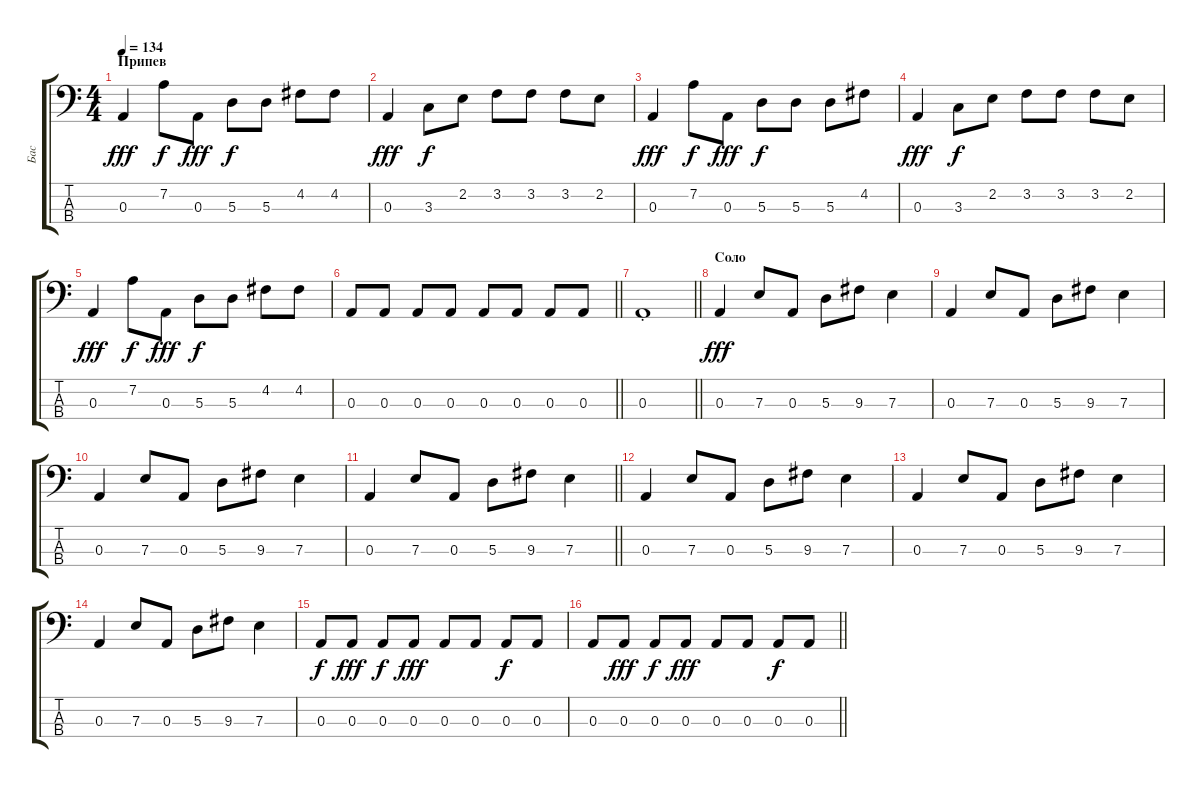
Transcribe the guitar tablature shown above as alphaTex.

\track ("Бас" "Бас") {instrument electricbassfinger}
\staff {score tabs}
\tuning (G2 D2 A1 E1) {hide}
\ts (4 4)
\section ("" "Припев")
\tempo 134
\clef f4
\ks c
0.3.4{dy fff} 7.2.8{dy f} 0.3.8{dy fff} 5.3.8{dy f} 5.3.8 4.2.8 4.2.8 |
0.3.4{dy fff} 3.3.8{dy f} 2.2.8 3.2.8 3.2.8 3.2.8 2.2.8 |
0.3.4{dy fff} 7.2.8{dy f} 0.3.8{dy fff} 5.3.8{dy f} 5.3.8 5.3.8 4.2.8 |
0.3.4{dy fff} 3.3.8{dy f} 2.2.8 3.2.8 3.2.8 3.2.8 2.2.8 |
0.3.4{dy fff} 7.2.8{dy f} 0.3.8{dy fff} 5.3.8{dy f} 5.3.8 4.2.8 4.2.8 |
\barLineRight lightlight
0.3.8 0.3.8 0.3.8 0.3.8 0.3.8 0.3.8 0.3.8 0.3.8 |
\barLineRight lightlight
0.3{st}.1 |
\section ("" "Соло")
0.3.4{dy fff} 7.3.8 0.3.8 5.3.8 9.3.8 7.3.4 |
0.3.4 7.3.8 0.3.8 5.3.8 9.3.8 7.3.4 |
0.3.4 7.3.8 0.3.8 5.3.8 9.3.8 7.3.4 |
\barLineRight lightlight
0.3.4 7.3.8 0.3.8 5.3.8 9.3.8 7.3.4 |
0.3.4 7.3.8 0.3.8 5.3.8 9.3.8 7.3.4 |
0.3.4 7.3.8 0.3.8 5.3.8 9.3.8 7.3.4 |
0.3.4 7.3.8 0.3.8 5.3.8 9.3.8 7.3.4 |
0.3.8{dy f} 0.3.8{dy fff} 0.3.8{dy f} 0.3.8{dy fff} 0.3.8 0.3.8 0.3.8{dy f} 0.3.8 |
\barLineRight lightlight
0.3.8 0.3.8{dy fff} 0.3.8{dy f} 0.3.8{dy fff} 0.3.8 0.3.8 0.3.8{dy f} 0.3.8
